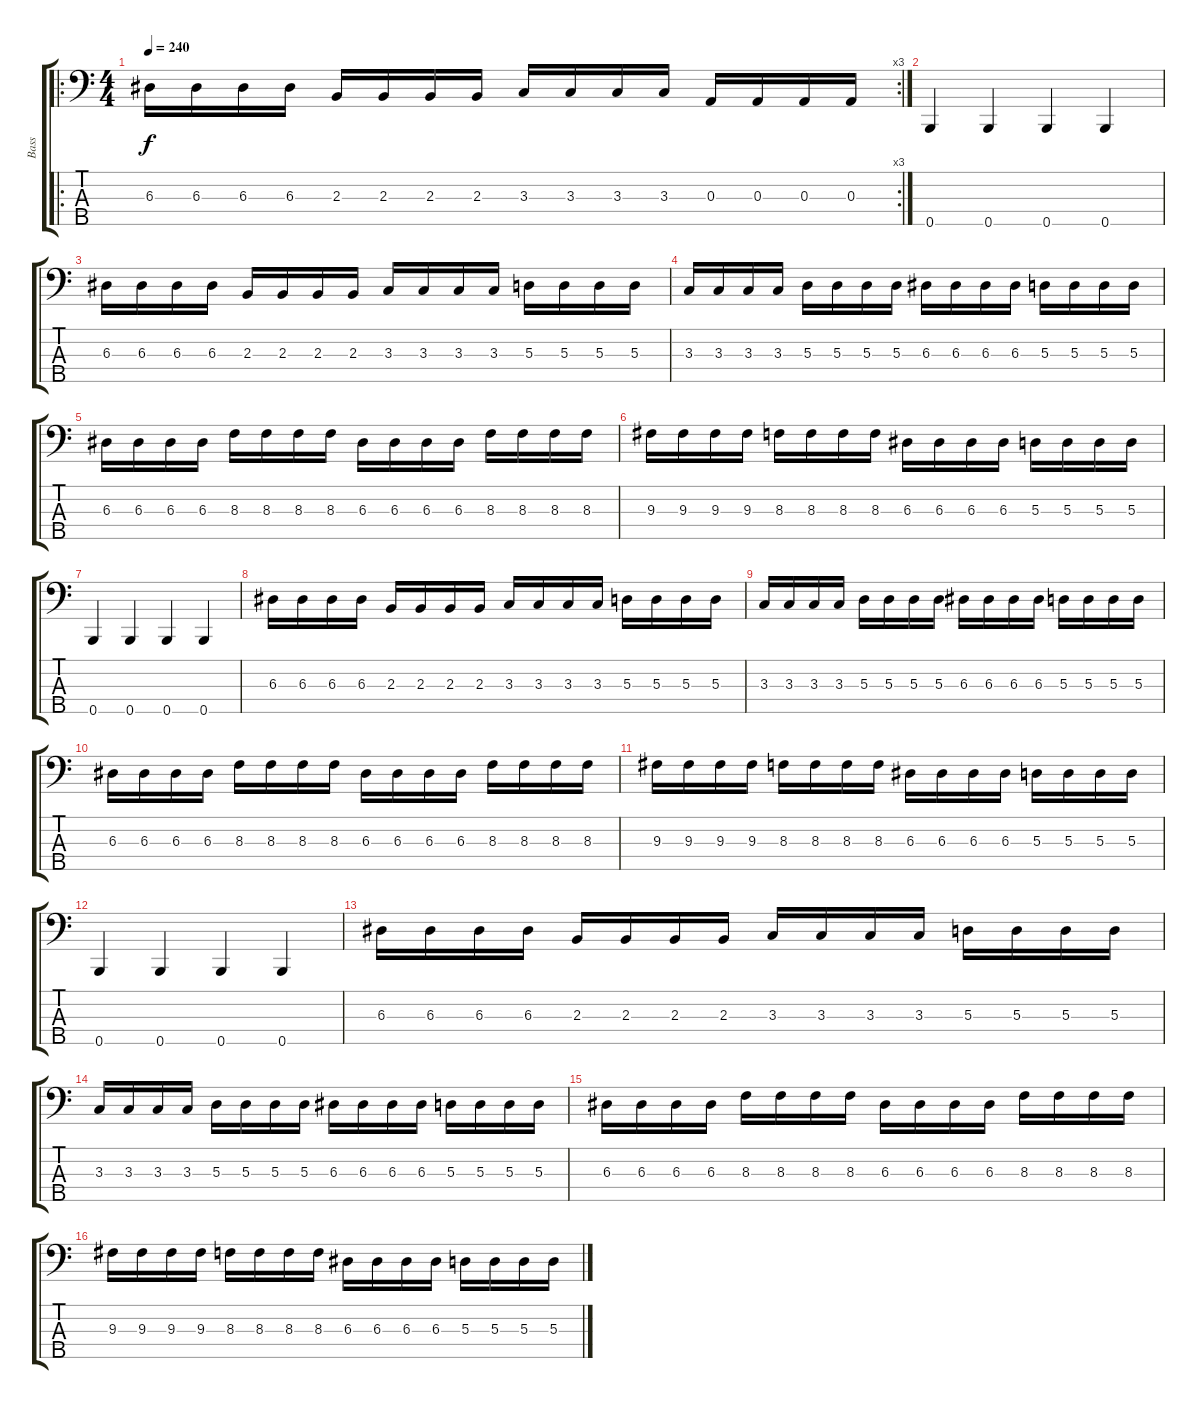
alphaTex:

\track ("Bass " "Bass ") {instrument electricbasspick}
\staff {score tabs}
\tuning (G2 D2 A1 E1 B0) {hide}
\ro
\rc 3
\ts (4 4)
\tempo 240
\clef f4
\ks c
6.3.16{dy f} 6.3.16 6.3.16 6.3.16 2.3.16 2.3.16 2.3.16 2.3.16 3.3.16 3.3.16 3.3.16 3.3.16 0.3.16 0.3.16 0.3.16 0.3.16 |
0.5.4 0.5.4 0.5.4 0.5.4 |
6.3.16 6.3.16 6.3.16 6.3.16 2.3.16 2.3.16 2.3.16 2.3.16 3.3.16 3.3.16 3.3.16 3.3.16 5.3.16 5.3.16 5.3.16 5.3.16 |
3.3.16 3.3.16 3.3.16 3.3.16 5.3.16 5.3.16 5.3.16 5.3.16 6.3.16 6.3.16 6.3.16 6.3.16 5.3.16 5.3.16 5.3.16 5.3.16 |
6.3.16 6.3.16 6.3.16 6.3.16 8.3.16 8.3.16 8.3.16 8.3.16 6.3.16 6.3.16 6.3.16 6.3.16 8.3.16 8.3.16 8.3.16 8.3.16 |
9.3.16 9.3.16 9.3.16 9.3.16 8.3.16 8.3.16 8.3.16 8.3.16 6.3.16 6.3.16 6.3.16 6.3.16 5.3.16 5.3.16 5.3.16 5.3.16 |
0.5.4 0.5.4 0.5.4 0.5.4 |
6.3.16 6.3.16 6.3.16 6.3.16 2.3.16 2.3.16 2.3.16 2.3.16 3.3.16 3.3.16 3.3.16 3.3.16 5.3.16 5.3.16 5.3.16 5.3.16 |
3.3.16 3.3.16 3.3.16 3.3.16 5.3.16 5.3.16 5.3.16 5.3.16 6.3.16 6.3.16 6.3.16 6.3.16 5.3.16 5.3.16 5.3.16 5.3.16 |
6.3.16 6.3.16 6.3.16 6.3.16 8.3.16 8.3.16 8.3.16 8.3.16 6.3.16 6.3.16 6.3.16 6.3.16 8.3.16 8.3.16 8.3.16 8.3.16 |
9.3.16 9.3.16 9.3.16 9.3.16 8.3.16 8.3.16 8.3.16 8.3.16 6.3.16 6.3.16 6.3.16 6.3.16 5.3.16 5.3.16 5.3.16 5.3.16 |
0.5.4 0.5.4 0.5.4 0.5.4 |
6.3.16 6.3.16 6.3.16 6.3.16 2.3.16 2.3.16 2.3.16 2.3.16 3.3.16 3.3.16 3.3.16 3.3.16 5.3.16 5.3.16 5.3.16 5.3.16 |
3.3.16 3.3.16 3.3.16 3.3.16 5.3.16 5.3.16 5.3.16 5.3.16 6.3.16 6.3.16 6.3.16 6.3.16 5.3.16 5.3.16 5.3.16 5.3.16 |
6.3.16 6.3.16 6.3.16 6.3.16 8.3.16 8.3.16 8.3.16 8.3.16 6.3.16 6.3.16 6.3.16 6.3.16 8.3.16 8.3.16 8.3.16 8.3.16 |
9.3.16 9.3.16 9.3.16 9.3.16 8.3.16 8.3.16 8.3.16 8.3.16 6.3.16 6.3.16 6.3.16 6.3.16 5.3.16 5.3.16 5.3.16 5.3.16
